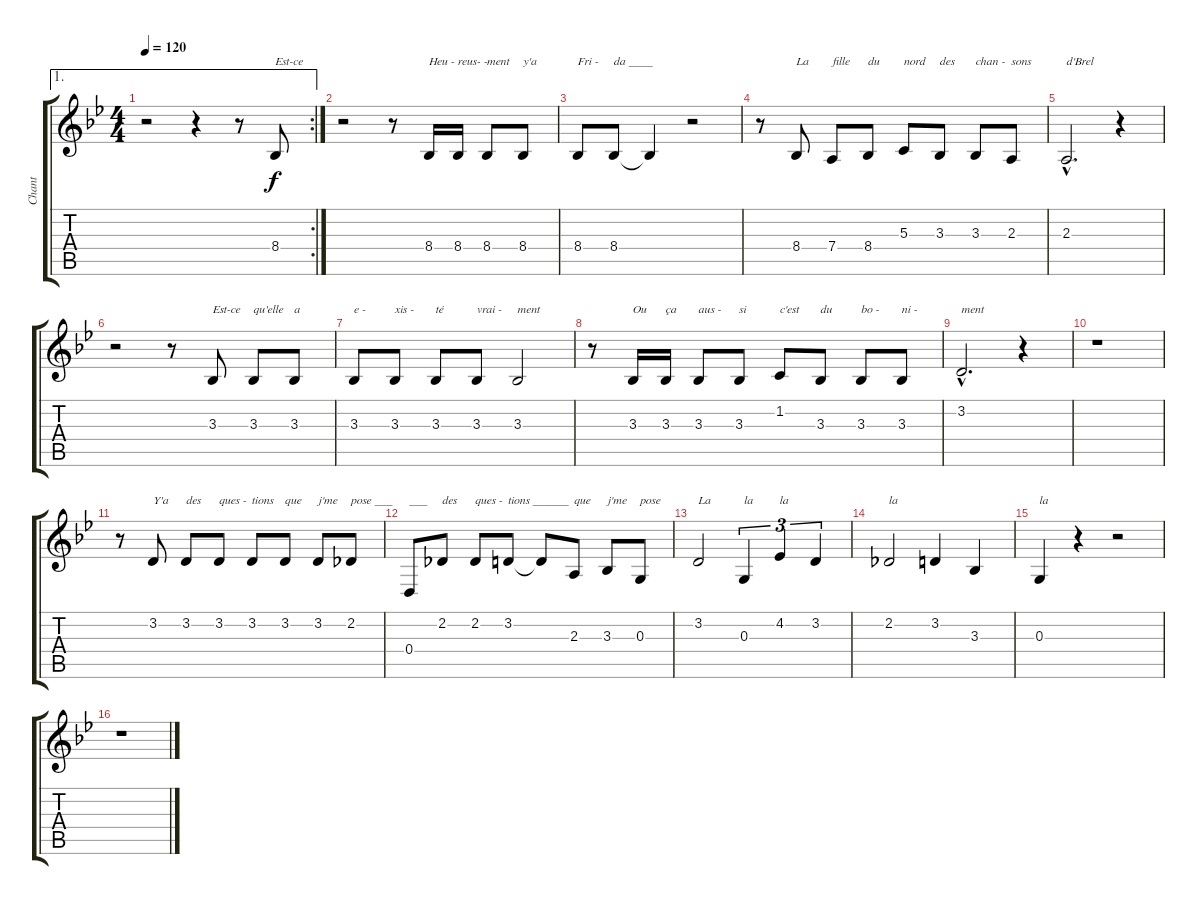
\track ("Chant" "Chant") {instrument acousticgrandpiano}
\staff {score tabs}
\tuning (E4 B3 G3 D3 A2 E2) {hide}
\ae 1
\rc 2
\ts (4 4)
\tempo 120
\clef g2
\ks bb
r.2{dy f} r.4 r.8 8.4.8{txt "Est-ce"} |
r.2 r.8 8.4.16{txt "Heu -"} 8.4.16{txt "reus- -"} 8.4.8{txt "ment"} 8.4.8{txt "y'a"} |
8.4.8{txt "Fri -"} 8.4.8{txt "da ____"} 8.4{t}.4 r.2 |
r.8 8.4.8{txt "La"} 7.4.8{txt "fille"} 8.4.8{txt "du"} 5.3.8{txt "nord"} 3.3.8{txt "des"} 3.3.8{txt "chan -"} 2.3.8{txt "sons"} |
2.3{hac}.2{d txt "d'Brel"} r.4 |
r.2 r.8 3.3.8{txt "Est-ce"} 3.3.8{txt "qu'elle"} 3.3.8{txt "a"} |
3.3.8{txt "e -"} 3.3.8{txt "xis -"} 3.3.8{txt "té"} 3.3.8{txt "vrai -"} 3.3.2{txt "ment"} |
r.8 3.3.16{txt "Ou"} 3.3.16{txt "ça"} 3.3.8{txt "aus -"} 3.3.8{txt "si"} 1.2.8{txt "c'est"} 3.3.8{txt "du"} 3.3.8{txt "bo -"} 3.3.8{txt "ni -"} |
3.2{hac}.2{d txt "ment"} r.4 |
r.1 |
r.8 3.2.8{txt "Y'a"} 3.2.8{txt "des"} 3.2.8{txt "ques -"} 3.2.8{txt "tions"} 3.2.8{txt "que"} 3.2.8{txt "j'me"} 2.2.8{txt "pose ___"} |
0.4.8{txt "___"} 2.2.8{txt "des"} 2.2.8{txt "ques -"} 3.2.8{txt "tions ______"} 3.2{t}.8 2.3.8{txt "que"} 3.3.8{txt "j'me"} 0.3.8{txt "pose"} |
3.2.2{txt "La"} 0.3.4{tu (3 2) txt "la"} 4.2.4{tu (3 2) txt "la"} 3.2.4{tu (3 2)} |
2.2.2{txt "la"} 3.2.4 3.3.4 |
0.3.4{txt "la"} r.4 r.2 |
r.1
